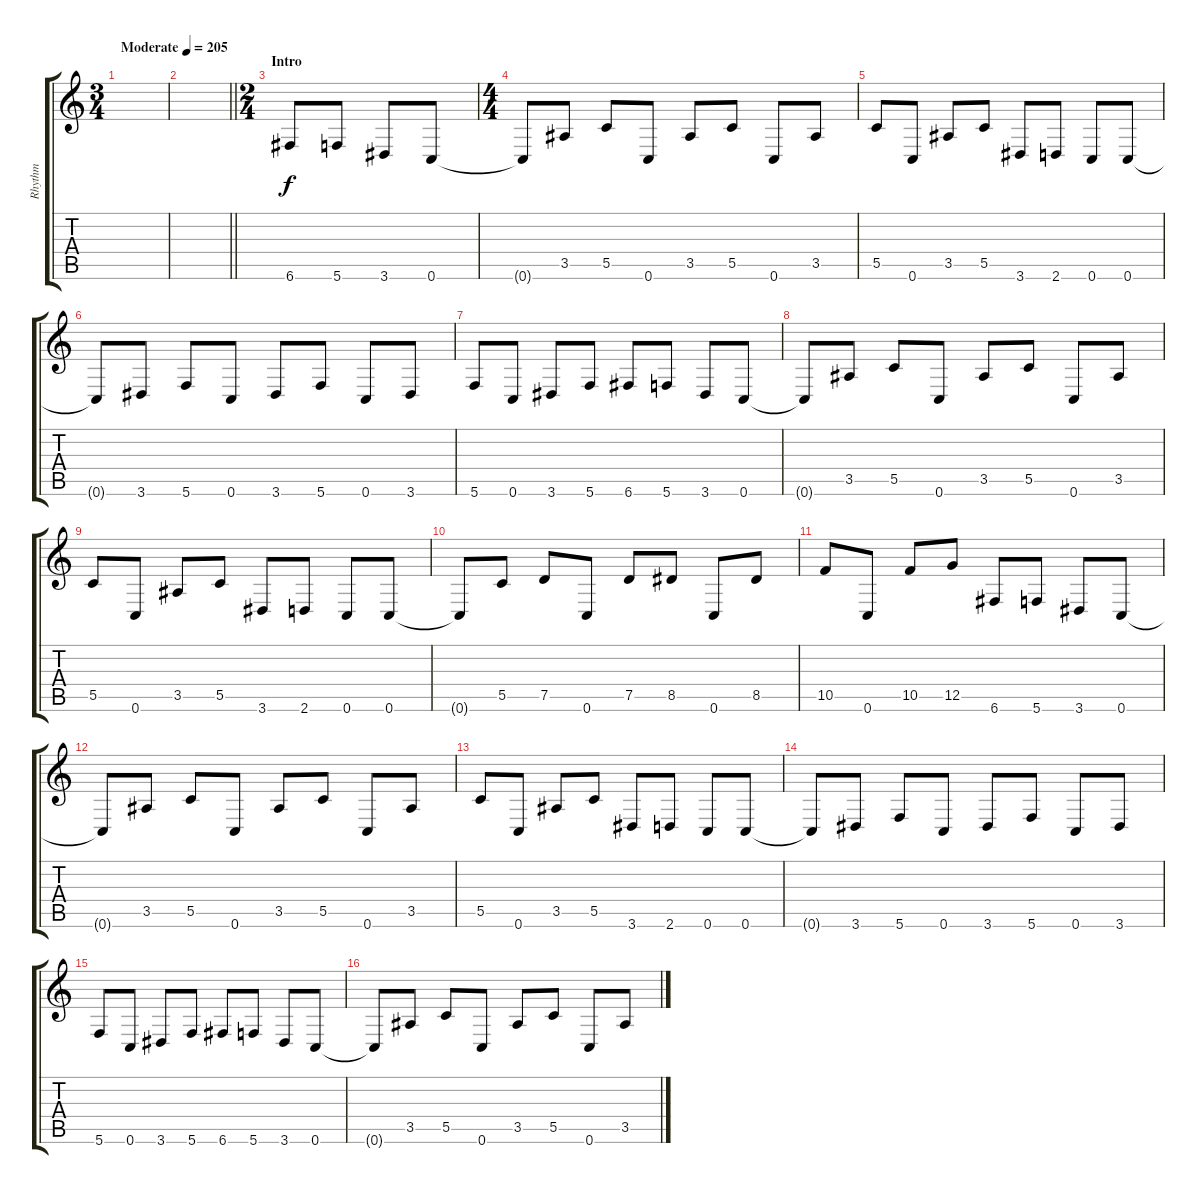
\track ("Rhythm" "Rhythm") {instrument overdrivenguitar}
\staff {score tabs}
\tuning (D4 A3 F3 C3 G2 C2) {hide}
\ts (3 4)
\tempo (205 "Moderate")
\clef g2
\ks c
|
\barLineRight lightlight
|
\ts (2 4)
\section ("" "Intro")
6.6.8 5.6.8 3.6.8 0.6.8 |
\ts (4 4)
0.6{t}.8 3.5.8 5.5.8 0.6.8 3.5.8 5.5.8 0.6.8 3.5.8 |
5.5.8 0.6.8 3.5.8 5.5.8 3.6.8 2.6.8 0.6.8 0.6.8 |
0.6{t}.8 3.6.8 5.6.8 0.6.8 3.6.8 5.6.8 0.6.8 3.6.8 |
5.6.8 0.6.8 3.6.8 5.6.8 6.6.8 5.6.8 3.6.8 0.6.8 |
0.6{t}.8 3.5.8 5.5.8 0.6.8 3.5.8 5.5.8 0.6.8 3.5.8 |
5.5.8 0.6.8 3.5.8 5.5.8 3.6.8 2.6.8 0.6.8 0.6.8 |
0.6{t}.8 5.5.8 7.5.8 0.6.8 7.5.8 8.5.8 0.6.8 8.5.8 |
10.5.8 0.6.8 10.5.8 12.5.8 6.6.8 5.6.8 3.6.8 0.6.8 |
0.6{t}.8 3.5.8 5.5.8 0.6.8 3.5.8 5.5.8 0.6.8 3.5.8 |
5.5.8 0.6.8 3.5.8 5.5.8 3.6.8 2.6.8 0.6.8 0.6.8 |
0.6{t}.8 3.6.8 5.6.8 0.6.8 3.6.8 5.6.8 0.6.8 3.6.8 |
5.6.8 0.6.8 3.6.8 5.6.8 6.6.8 5.6.8 3.6.8 0.6.8 |
0.6{t}.8 3.5.8 5.5.8 0.6.8 3.5.8 5.5.8 0.6.8 3.5.8
